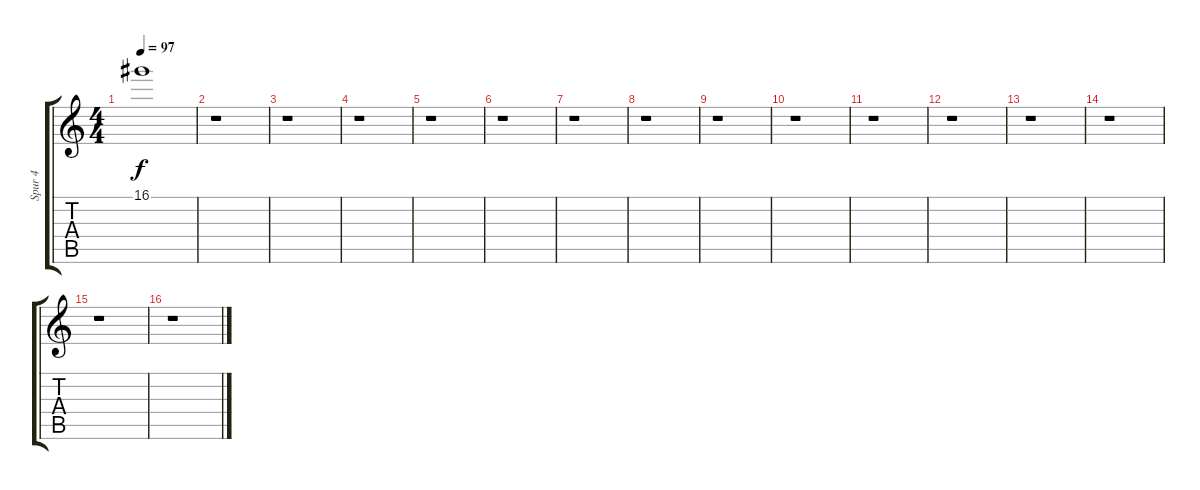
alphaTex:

\track ("Spur 4" "Spur 4") {instrument overdrivenguitar}
\staff {score tabs}
\tuning (E4 B3 G3 D3 A2 E2) {hide}
\ts (4 4)
\tempo 97
\clef g2
\ks c
16.1{t}.1{dy f} |
r.1 |
r.1 |
r.1 |
r.1 |
r.1 |
r.1 |
r.1 |
r.1 |
r.1 |
r.1 |
r.1 |
r.1 |
r.1 |
r.1 |
r.1
